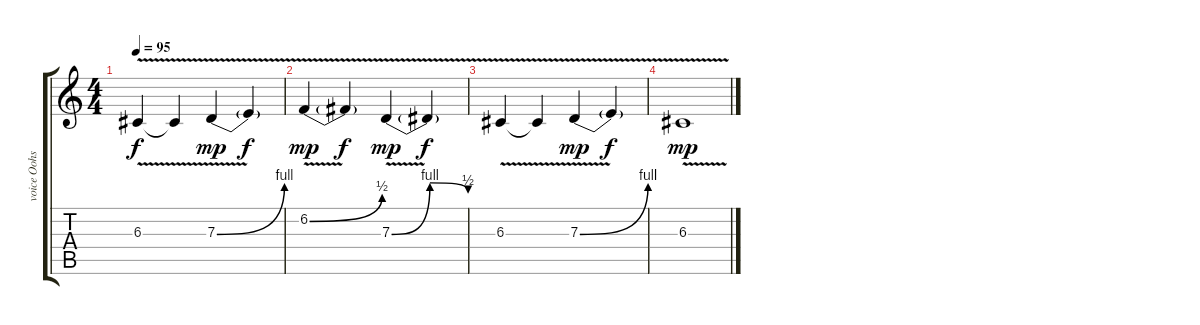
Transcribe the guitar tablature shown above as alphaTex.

\track ("voice Oohs" "voice Oohs") {instrument voiceoohs}
\staff {score tabs}
\tuning (E4 B3 G3 D3 A2 E2) {hide}
\ts (4 4)
\tempo 95
\clef g2
\ks c
6.3{v}.4{dy f} 6.3{t}.4 7.3{be (bend 0 0 60 4) v}.4{dy mp} 7.3{t}.4{dy f} |
6.2{be (bend 0 0 60 2) v}.4{dy mp} 6.2{t}.4{dy f} 7.3{be (bendrelease 0 0 30 4 30 4 60 2) v}.4{dy mp} 7.3{t}.4{dy f} |
6.3{v}.4 6.3{t}.4 7.3{be (bend 0 0 60 4) v}.4{dy mp} 7.3{t}.4{dy f} |
6.3{v}.1{dy mp}
